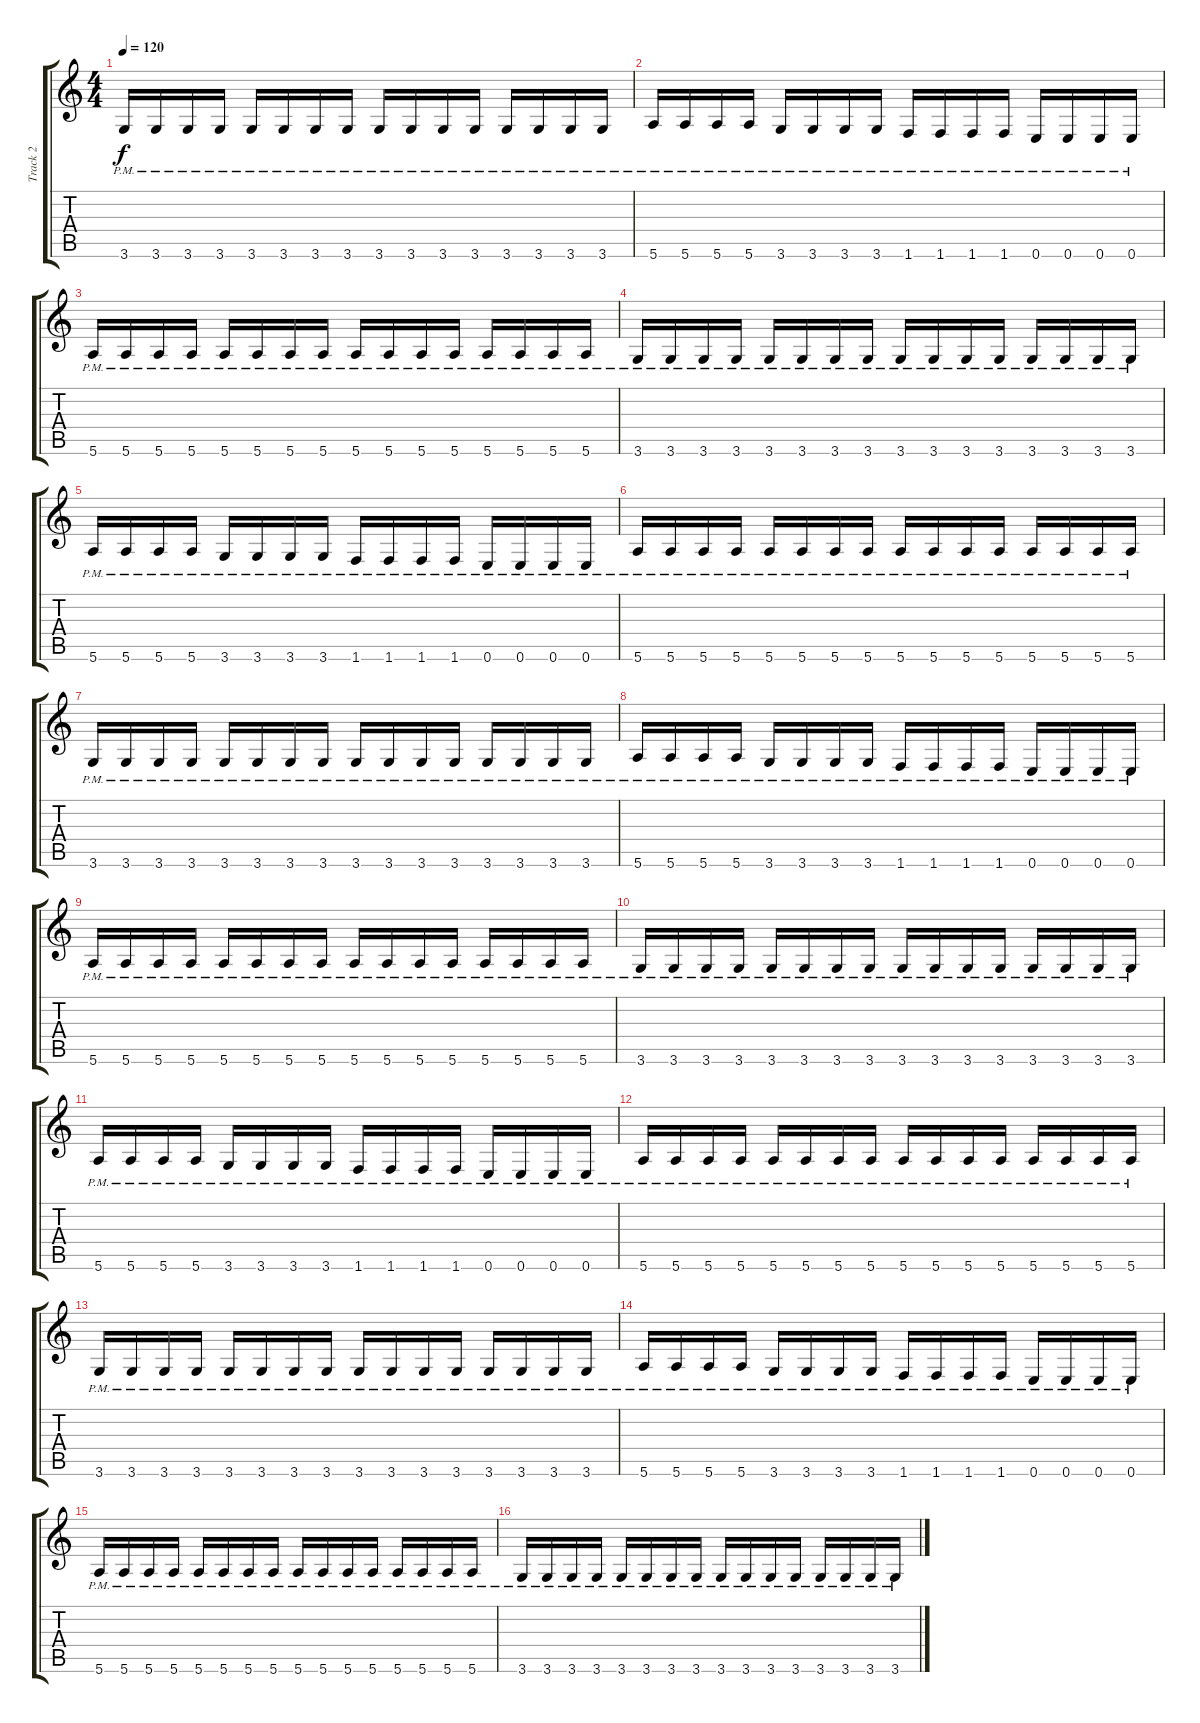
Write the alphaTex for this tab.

\track ("Track 2" "Track 2") {instrument distortionguitar}
\staff {score tabs}
\tuning (E4 B3 G3 D3 A2 E2) {hide}
\ts (4 4)
\tempo 120
\clef g2
\ks aminor
3.6{pm}.16{dy f} 3.6{pm}.16 3.6{pm}.16 3.6{pm}.16 3.6{pm}.16 3.6{pm}.16 3.6{pm}.16 3.6{pm}.16 3.6{pm}.16 3.6{pm}.16 3.6{pm}.16 3.6{pm}.16 3.6{pm}.16 3.6{pm}.16 3.6{pm}.16 3.6{pm}.16 |
\ks c
5.6{pm}.16 5.6{pm}.16 5.6{pm}.16 5.6{pm}.16 3.6{pm}.16 3.6{pm}.16 3.6{pm}.16 3.6{pm}.16 1.6{pm}.16 1.6{pm}.16 1.6{pm}.16 1.6{pm}.16 0.6{pm}.16 0.6{pm}.16 0.6{pm}.16 0.6{pm}.16 |
\ks aminor
5.6{pm}.16 5.6{pm}.16 5.6{pm}.16 5.6{pm}.16 5.6{pm}.16 5.6{pm}.16 5.6{pm}.16 5.6{pm}.16 5.6{pm}.16 5.6{pm}.16 5.6{pm}.16 5.6{pm}.16 5.6{pm}.16 5.6{pm}.16 5.6{pm}.16 5.6{pm}.16 |
\ks c
3.6{pm}.16 3.6{pm}.16 3.6{pm}.16 3.6{pm}.16 3.6{pm}.16 3.6{pm}.16 3.6{pm}.16 3.6{pm}.16 3.6{pm}.16 3.6{pm}.16 3.6{pm}.16 3.6{pm}.16 3.6{pm}.16 3.6{pm}.16 3.6{pm}.16 3.6{pm}.16 |
\ks aminor
5.6{pm}.16 5.6{pm}.16 5.6{pm}.16 5.6{pm}.16 3.6{pm}.16 3.6{pm}.16 3.6{pm}.16 3.6{pm}.16 1.6{pm}.16 1.6{pm}.16 1.6{pm}.16 1.6{pm}.16 0.6{pm}.16 0.6{pm}.16 0.6{pm}.16 0.6{pm}.16 |
\ks c
5.6{pm}.16 5.6{pm}.16 5.6{pm}.16 5.6{pm}.16 5.6{pm}.16 5.6{pm}.16 5.6{pm}.16 5.6{pm}.16 5.6{pm}.16 5.6{pm}.16 5.6{pm}.16 5.6{pm}.16 5.6{pm}.16 5.6{pm}.16 5.6{pm}.16 5.6{pm}.16 |
\ks aminor
3.6{pm}.16 3.6{pm}.16 3.6{pm}.16 3.6{pm}.16 3.6{pm}.16 3.6{pm}.16 3.6{pm}.16 3.6{pm}.16 3.6{pm}.16 3.6{pm}.16 3.6{pm}.16 3.6{pm}.16 3.6{pm}.16 3.6{pm}.16 3.6{pm}.16 3.6{pm}.16 |
\ks c
5.6{pm}.16 5.6{pm}.16 5.6{pm}.16 5.6{pm}.16 3.6{pm}.16 3.6{pm}.16 3.6{pm}.16 3.6{pm}.16 1.6{pm}.16 1.6{pm}.16 1.6{pm}.16 1.6{pm}.16 0.6{pm}.16 0.6{pm}.16 0.6{pm}.16 0.6{pm}.16 |
5.6{pm}.16 5.6{pm}.16 5.6{pm}.16 5.6{pm}.16 5.6{pm}.16 5.6{pm}.16 5.6{pm}.16 5.6{pm}.16 5.6{pm}.16 5.6{pm}.16 5.6{pm}.16 5.6{pm}.16 5.6{pm}.16 5.6{pm}.16 5.6{pm}.16 5.6{pm}.16 |
\ks aminor
3.6{pm}.16 3.6{pm}.16 3.6{pm}.16 3.6{pm}.16 3.6{pm}.16 3.6{pm}.16 3.6{pm}.16 3.6{pm}.16 3.6{pm}.16 3.6{pm}.16 3.6{pm}.16 3.6{pm}.16 3.6{pm}.16 3.6{pm}.16 3.6{pm}.16 3.6{pm}.16 |
\ks c
5.6{pm}.16 5.6{pm}.16 5.6{pm}.16 5.6{pm}.16 3.6{pm}.16 3.6{pm}.16 3.6{pm}.16 3.6{pm}.16 1.6{pm}.16 1.6{pm}.16 1.6{pm}.16 1.6{pm}.16 0.6{pm}.16 0.6{pm}.16 0.6{pm}.16 0.6{pm}.16 |
5.6{pm}.16 5.6{pm}.16 5.6{pm}.16 5.6{pm}.16 5.6{pm}.16 5.6{pm}.16 5.6{pm}.16 5.6{pm}.16 5.6{pm}.16 5.6{pm}.16 5.6{pm}.16 5.6{pm}.16 5.6{pm}.16 5.6{pm}.16 5.6{pm}.16 5.6{pm}.16 |
\ks aminor
3.6{pm}.16 3.6{pm}.16 3.6{pm}.16 3.6{pm}.16 3.6{pm}.16 3.6{pm}.16 3.6{pm}.16 3.6{pm}.16 3.6{pm}.16 3.6{pm}.16 3.6{pm}.16 3.6{pm}.16 3.6{pm}.16 3.6{pm}.16 3.6{pm}.16 3.6{pm}.16 |
5.6{pm}.16 5.6{pm}.16 5.6{pm}.16 5.6{pm}.16 3.6{pm}.16 3.6{pm}.16 3.6{pm}.16 3.6{pm}.16 1.6{pm}.16 1.6{pm}.16 1.6{pm}.16 1.6{pm}.16 0.6{pm}.16 0.6{pm}.16 0.6{pm}.16 0.6{pm}.16 |
5.6{pm}.16 5.6{pm}.16 5.6{pm}.16 5.6{pm}.16 5.6{pm}.16 5.6{pm}.16 5.6{pm}.16 5.6{pm}.16 5.6{pm}.16 5.6{pm}.16 5.6{pm}.16 5.6{pm}.16 5.6{pm}.16 5.6{pm}.16 5.6{pm}.16 5.6{pm}.16 |
3.6{pm}.16 3.6{pm}.16 3.6{pm}.16 3.6{pm}.16 3.6{pm}.16 3.6{pm}.16 3.6{pm}.16 3.6{pm}.16 3.6{pm}.16 3.6{pm}.16 3.6{pm}.16 3.6{pm}.16 3.6{pm}.16 3.6{pm}.16 3.6{pm}.16 3.6{pm}.16
